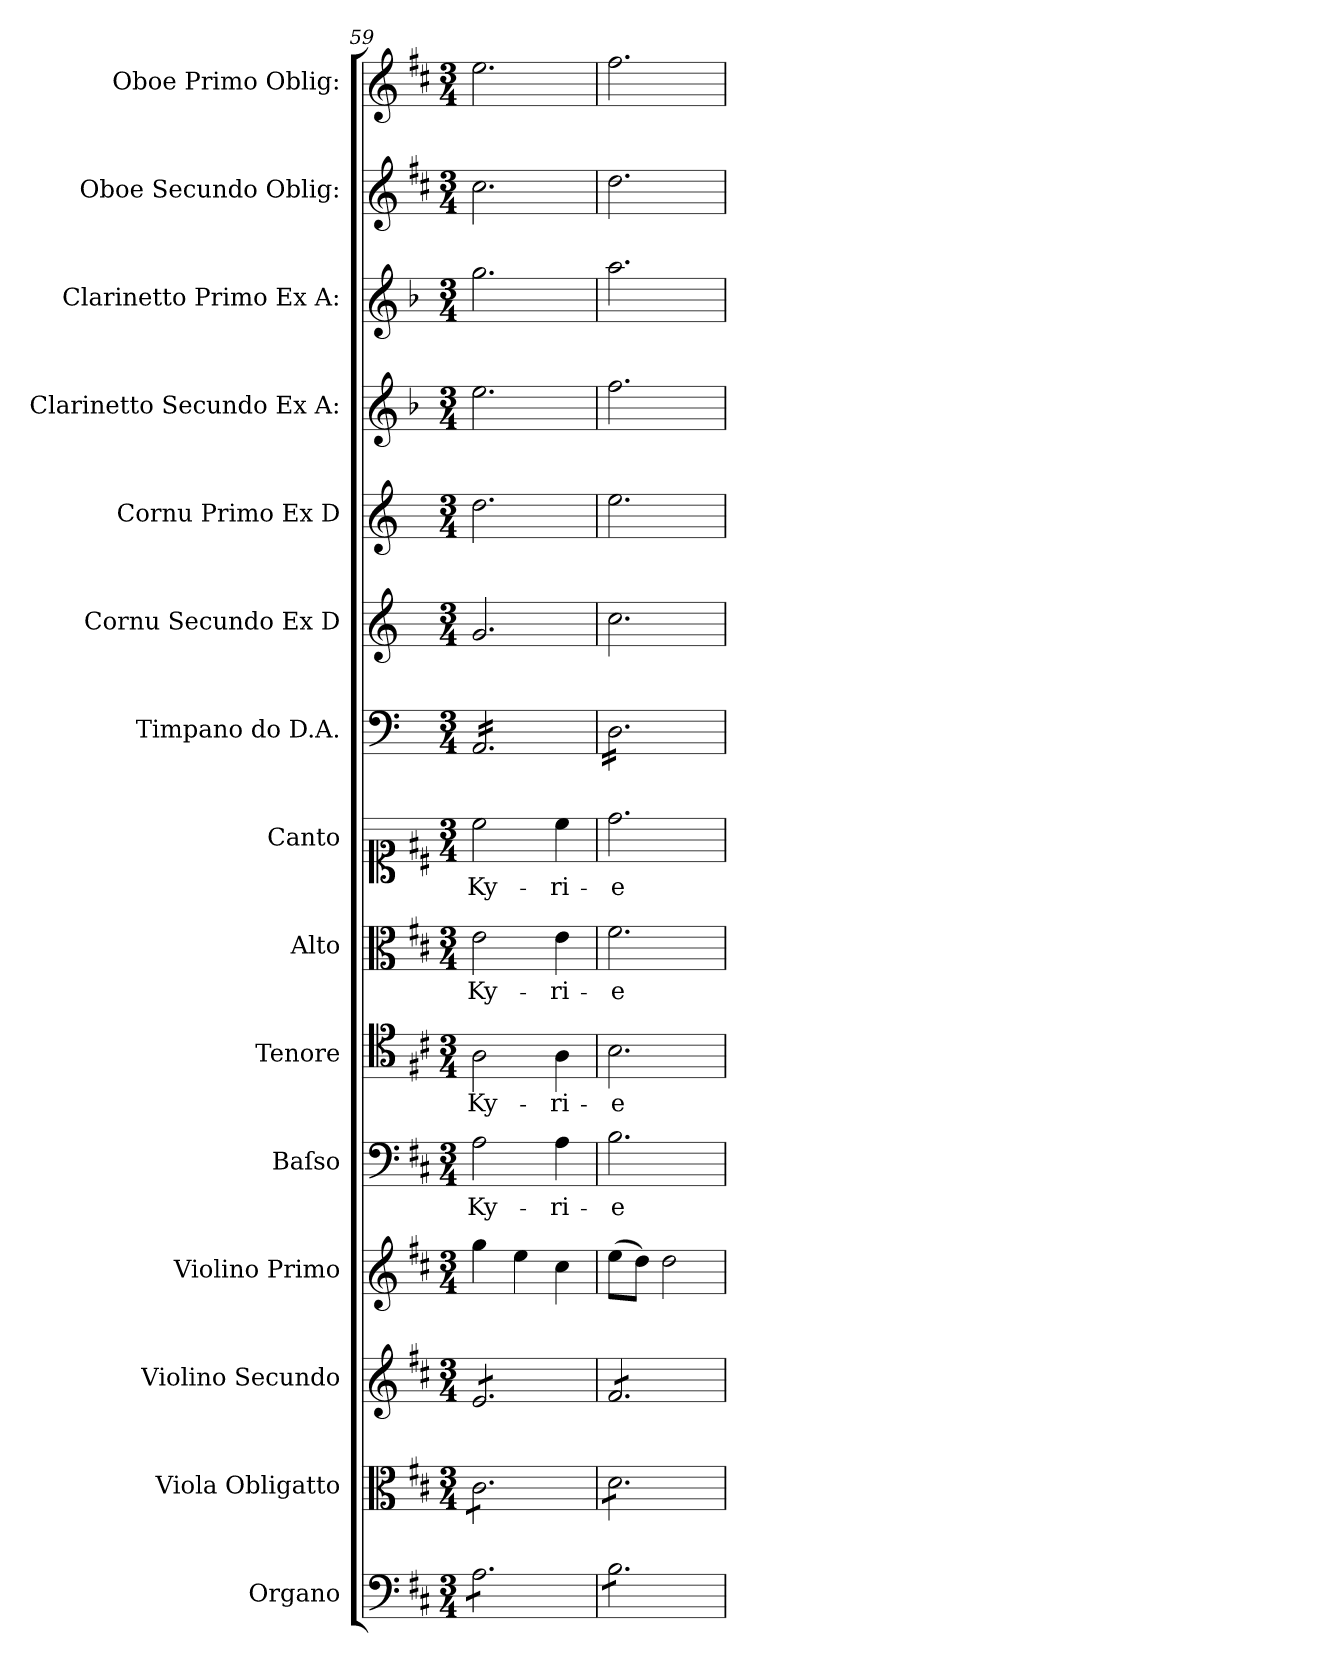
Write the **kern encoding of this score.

**kern	**kern	**kern	**kern	**kern	**text	**kern	**text	**kern	**text	**kern	**text	**kern	**kern	**kern	**kern	**kern	**kern	**kern
*part15	*part14	*part13	*part12	*part11	*part11	*part10	*part10	*part9	*part9	*part8	*part8	*part7	*part6	*part5	*part4	*part3	*part2	*part1
*staff15	*staff14	*staff13	*staff12	*staff11	*staff11	*staff10	*staff10	*staff9	*staff9	*staff8	*staff8	*staff7	*staff6	*staff5	*staff4	*staff3	*staff2	*staff1
*I"Organo	*I"Viola Obligatto	*I"Violino Secundo	*I"Violino Primo	*I"Baſso	*	*I"Tenore	*	*I"Alto	*	*I"Canto	*	*I"Timpano do D.A.	*I"Cornu Secundo Ex D	*I"Cornu Primo Ex D	*I"Clarinetto Secundo Ex A:	*I"Clarinetto Primo Ex A:	*I"Oboe Secundo Oblig:	*I"Oboe Primo Oblig:
*I'org	*I'vla obl	*I'vl 2	*I'vl 1	*I'B	*	*I'T	*	*I'A	*	*	*	*I'timp	*	*	*I'cl 2 in A	*I'cl 1 in A	*I'ob 2	*I'ob 1
*clefF4	*clefC3	*clefG2	*clefG2	*clefF4	*	*clefC4	*	*clefC3	*	*clefC1	*	*clefF4	*clefG2	*clefG2	*clefG2	*clefG2	*clefG2	*clefG2
*	*	*	*	*	*	*	*	*	*	*	*	*	*ITrd-1c-2	*ITrd-1c-2	*ITrd2c3	*ITrd2c3	*	*
*k[f#c#]	*k[f#c#]	*k[f#c#]	*k[f#c#]	*k[f#c#]	*	*k[f#c#]	*	*k[f#c#]	*	*k[f#c#]	*	*k[]	*k[f#c#]	*k[f#c#]	*k[f#c#]	*k[f#c#]	*k[f#c#]	*k[f#c#]
*M3/4	*M3/4	*M3/4	*M3/4	*M3/4	*	*M3/4	*	*M3/4	*	*M3/4	*	*M3/4	*M3/4	*M3/4	*M3/4	*M3/4	*M3/4	*M3/4
=59	=59	=59	=59	=59	=59	=59	=59	=59	=59	=59	=59	=59	=59	=59	=59	=59	=59	=59
!	!	!	!	!	!LO:LY:i	!	!LO:LY:i	!	!	!	!LO:LY:i	!	!	!	!	!	!	!
*tremolo	*	*	*	*	*	*	*	*	*	*	*	*	*	*	*	*	*	*
*	*tremolo	*	*	*	*	*	*	*	*	*	*	*	*	*	*	*	*	*
*	*	*tremolo	*	*	*	*	*	*	*	*	*	*	*	*	*	*	*	*
*	*	*	*	*	*	*	*	*	*	*	*	*tremolo	*	*	*	*	*	*
8A\L	8c#\L	8e/L	4gg\	2A\	Ky-	2A\	Ky-	2e\	Ky-	2cc#\	Ky-	16AA/LL	2.a/	2.ee\	2.cc#\	2.ee\	2.cc#\	2.ee\
.	.	.	.	.	.	.	.	.	.	.	.	16AA/	.	.	.	.	.	.
8A\	8c#\	8e/	.	.	.	.	.	.	.	.	.	16AA/	.	.	.	.	.	.
.	.	.	.	.	.	.	.	.	.	.	.	16AA/	.	.	.	.	.	.
8A\	8c#\	8e/	4ee\	.	.	.	.	.	.	.	.	16AA/	.	.	.	.	.	.
.	.	.	.	.	.	.	.	.	.	.	.	16AA/	.	.	.	.	.	.
8A\	8c#\	8e/	.	.	.	.	.	.	.	.	.	16AA/	.	.	.	.	.	.
.	.	.	.	.	.	.	.	.	.	.	.	16AA/	.	.	.	.	.	.
!	!	!	!	!	!LO:LY:i	!	!LO:LY:i	!	!	!	!LO:LY:i	!	!	!	!	!	!	!
8A\	8c#\	8e/	4cc#\	4A\	-ri-	4A\	-ri-	4e\	-ri-	4cc#\	-ri-	16AA/	.	.	.	.	.	.
.	.	.	.	.	.	.	.	.	.	.	.	16AA/	.	.	.	.	.	.
8A\J	8c#\J	8e/J	.	.	.	.	.	.	.	.	.	16AA/	.	.	.	.	.	.
.	.	.	.	.	.	.	.	.	.	.	.	16AA/JJ	.	.	.	.	.	.
=60	=60	=60	=60	=60	=60	=60	=60	=60	=60	=60	=60	=60	=60	=60	=60	=60	=60	=60
!	!	!	!	!	!LO:LY:i	!	!LO:LY:i	!	!	!	!LO:LY:i	!	!	!	!	!	!	!
8B\L	8d\L	8f#/L	(8ee\L	2.B\	-e	2.B\	-e	2.f#\	-e	2.dd\	-e	16D\LL	2.dd\	2.ff#\	2.dd\	2.ff#\	2.dd\	2.ff#\
.	.	.	.	.	.	.	.	.	.	.	.	16D\	.	.	.	.	.	.
8B\	8d\	8f#/	8dd\J)	.	.	.	.	.	.	.	.	16D\	.	.	.	.	.	.
.	.	.	.	.	.	.	.	.	.	.	.	16D\	.	.	.	.	.	.
8B\	8d\	8f#/	2dd\	.	.	.	.	.	.	.	.	16D\	.	.	.	.	.	.
.	.	.	.	.	.	.	.	.	.	.	.	16D\	.	.	.	.	.	.
8B\	8d\	8f#/	.	.	.	.	.	.	.	.	.	16D\	.	.	.	.	.	.
.	.	.	.	.	.	.	.	.	.	.	.	16D\	.	.	.	.	.	.
8B\	8d\	8f#/	.	.	.	.	.	.	.	.	.	16D\	.	.	.	.	.	.
.	.	.	.	.	.	.	.	.	.	.	.	16D\	.	.	.	.	.	.
8B\J	8d\J	8f#/J	.	.	.	.	.	.	.	.	.	16D\	.	.	.	.	.	.
*	*	*Xtremolo	*	*	*	*	*	*	*	*	*	*	*	*	*	*	*	*
*	*Xtremolo	*	*	*	*	*	*	*	*	*	*	*	*	*	*	*	*	*
*Xtremolo	*	*	*	*	*	*	*	*	*	*	*	*	*	*	*	*	*	*
.	.	.	.	.	.	.	.	.	.	.	.	16D\JJ	.	.	.	.	.	.
*	*	*	*	*	*	*	*	*	*	*	*	*Xtremolo	*	*	*	*	*	*
=	=	=	=	=	=	=	=	=	=	=	=	=	=	=	=	=	=	=
*-	*-	*-	*-	*-	*-	*-	*-	*-	*-	*-	*-	*-	*-	*-	*-	*-	*-	*-
